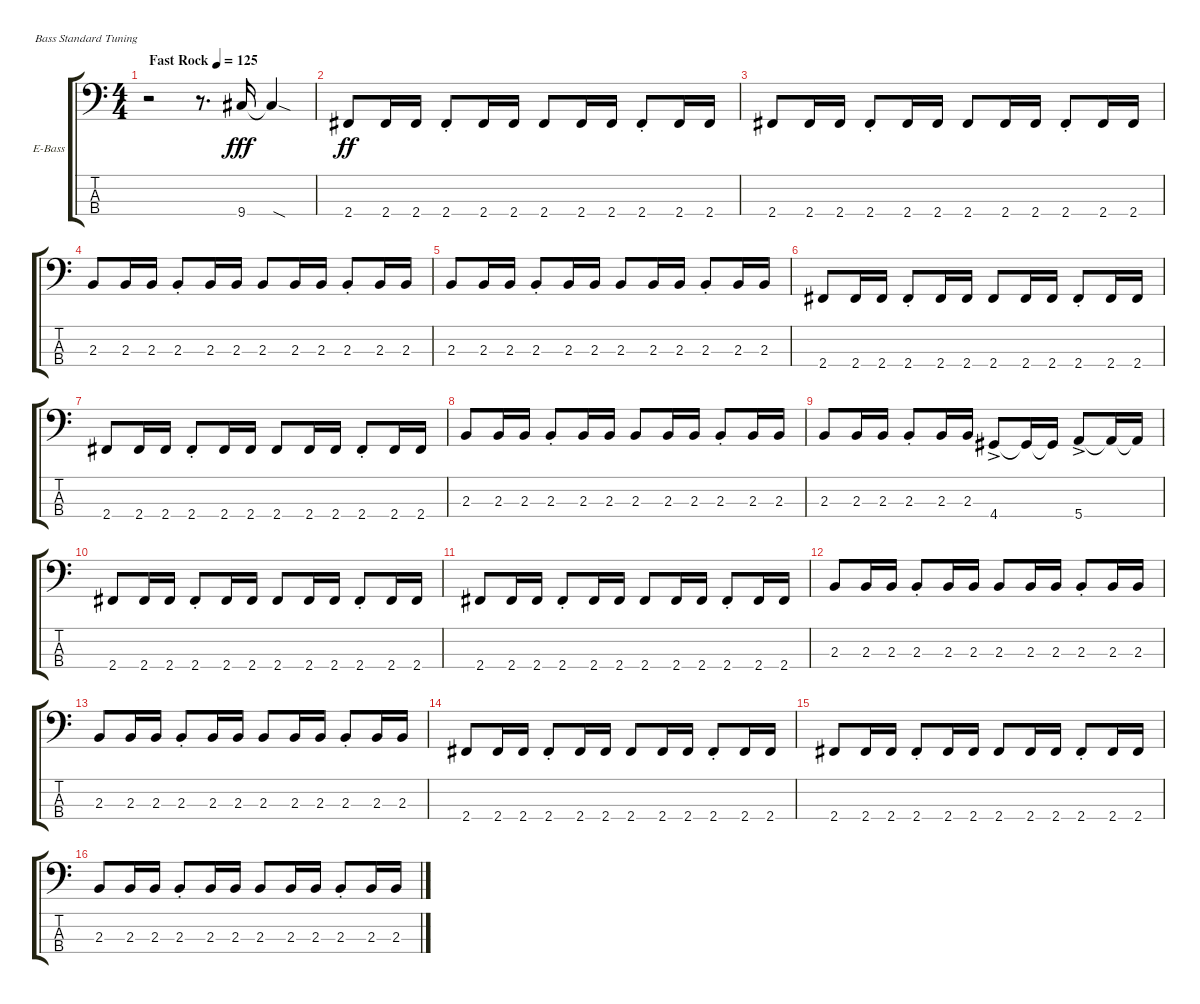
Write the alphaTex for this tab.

\bracketExtendMode groupsimilarinstruments
\firstSystemTrackNameOrientation horizontal
\otherSystemsTrackNameOrientation horizontal
\track ("Басс Игорь Тихомиров" "E-Bass") {instrument electricbassfinger}
\staff {score tabs}
\tuning (G2 D2 A1 E1)
\ts (4 4)
\beaming (8 2 2 2 2)
\tempo (125 "Fast Rock")
\clef f4
\ks c
r.2{dy fff instrument electricbassfinger} r.8{d} 9.4.16 9.4{sod t}.4 |
2.4.8{dy ff} 2.4.16 2.4.16 2.4{st}.8 2.4.16 2.4.16 2.4.8 2.4.16 2.4.16 2.4{st}.8 2.4.16 2.4.16 |
2.4.8 2.4.16 2.4.16 2.4{st}.8 2.4.16 2.4.16 2.4.8 2.4.16 2.4.16 2.4{st}.8 2.4.16 2.4.16 |
2.3.8 2.3.16 2.3.16 2.3{st}.8 2.3.16 2.3.16 2.3.8 2.3.16 2.3.16 2.3{st}.8 2.3.16 2.3.16 |
2.3.8 2.3.16 2.3.16 2.3{st}.8 2.3.16 2.3.16 2.3.8 2.3.16 2.3.16 2.3{st}.8 2.3.16 2.3.16 |
2.4.8 2.4.16 2.4.16 2.4{st}.8 2.4.16 2.4.16 2.4.8 2.4.16 2.4.16 2.4{st}.8 2.4.16 2.4.16 |
2.4.8 2.4.16 2.4.16 2.4{st}.8 2.4.16 2.4.16 2.4.8 2.4.16 2.4.16 2.4{st}.8 2.4.16 2.4.16 |
2.3.8 2.3.16 2.3.16 2.3{st}.8 2.3.16 2.3.16 2.3.8 2.3.16 2.3.16 2.3{st}.8 2.3.16 2.3.16 |
2.3.8 2.3.16 2.3.16 2.3{st}.8 2.3.16 2.3.16 4.4{ac}.8 4.4{t}.16 4.4{t}.16 5.4{ac}.8 5.4{t}.16 5.4{t}.16 |
2.4.8 2.4.16 2.4.16 2.4{st}.8 2.4.16 2.4.16 2.4.8 2.4.16 2.4.16 2.4{st}.8 2.4.16 2.4.16 |
2.4.8 2.4.16 2.4.16 2.4{st}.8 2.4.16 2.4.16 2.4.8 2.4.16 2.4.16 2.4{st}.8 2.4.16 2.4.16 |
2.3.8 2.3.16 2.3.16 2.3{st}.8 2.3.16 2.3.16 2.3.8 2.3.16 2.3.16 2.3{st}.8 2.3.16 2.3.16 |
2.3.8 2.3.16 2.3.16 2.3{st}.8 2.3.16 2.3.16 2.3.8 2.3.16 2.3.16 2.3{st}.8 2.3.16 2.3.16 |
2.4.8 2.4.16 2.4.16 2.4{st}.8 2.4.16 2.4.16 2.4.8 2.4.16 2.4.16 2.4{st}.8 2.4.16 2.4.16 |
2.4.8 2.4.16 2.4.16 2.4{st}.8 2.4.16 2.4.16 2.4.8 2.4.16 2.4.16 2.4{st}.8 2.4.16 2.4.16 |
2.3.8 2.3.16 2.3.16 2.3{st}.8 2.3.16 2.3.16 2.3.8 2.3.16 2.3.16 2.3{st}.8 2.3.16 2.3.16
